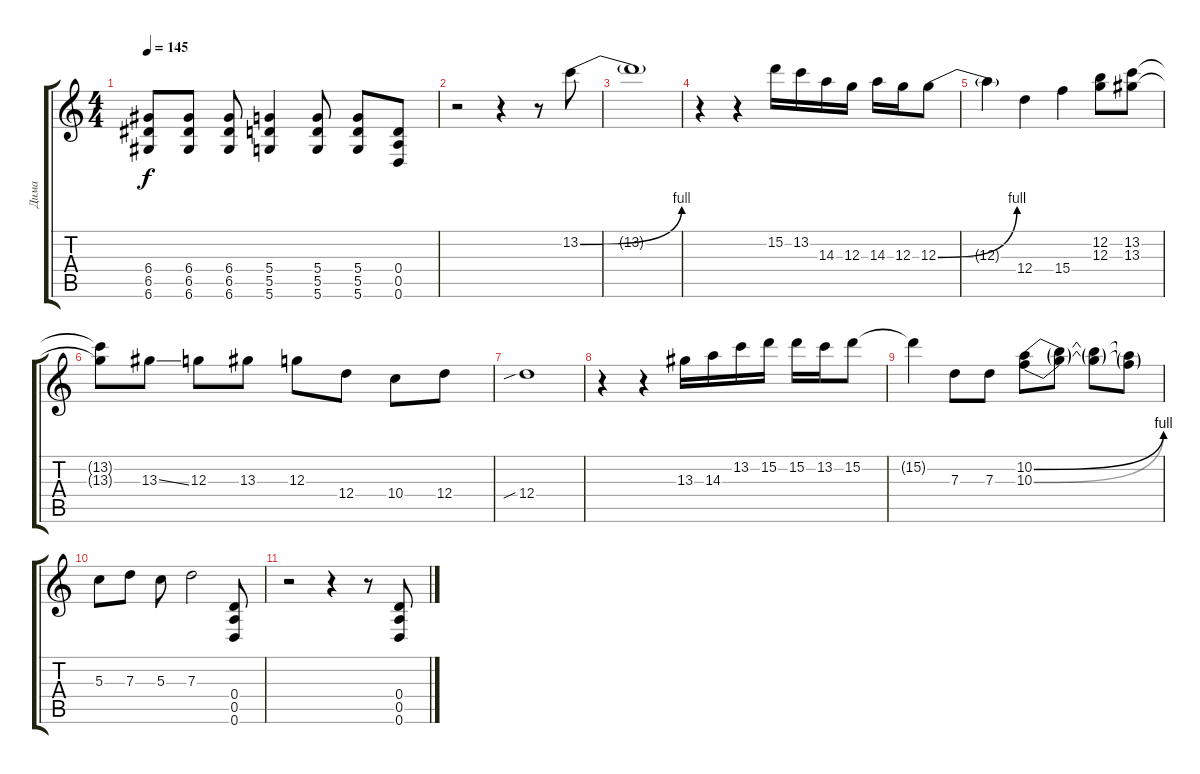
\track ("Дима" "Дима") {instrument distortionguitar}
\staff {score tabs}
\tuning (E4 B3 G3 D3 A2 D2) {hide}
\ts (4 4)
\tempo 145
\clef g2
\ks c
(6.4{t} 6.5{t} 6.6{t}).8{dy f} (6.4 6.5 6.6).8 (6.4 6.5 6.6).8 (5.4 5.5 5.6).4 (5.4 5.5 5.6).8 (5.4 5.5 5.6).8 (0.4 0.5 0.6).8 |
r.2 r.4 r.8 13.2{be (bend 0 0 60 4)}.8 |
13.2{t}.1 |
r.4 r.4 15.2.16 13.2.16 14.3.16 12.3.16 14.3.16 12.3.16 12.3{be (bend 0 0 60 4)}.8 |
12.3{t}.4 12.4.4 15.4.4 (12.2 12.3).8 (13.2 13.3).8 |
(13.2{t} 13.3{t}).8 13.3{ss}.8 12.3.8 13.3.8 12.3.8 12.4.8 10.4.8 12.4.8 |
12.4{sib}.1 |
r.4 r.4 13.3.16 14.3.16 13.2.16 15.2.16 15.2.16 13.2.16 15.2.8 |
15.2{t}.4 7.3.8 7.3.8 (10.2{be (bend 0 0 60 4)} 10.3{be (bend 0 0 60 4)}).8 (10.2{t} 10.3{t}).8 (10.2{t} 10.3{t}).8 (10.2{t} 10.3{t}).8 |
5.3.8 7.3.8 5.3.8 7.3.2 (0.4 0.5 0.6).8 |
r.2 r.4 r.8 (0.4 0.5 0.6).8
